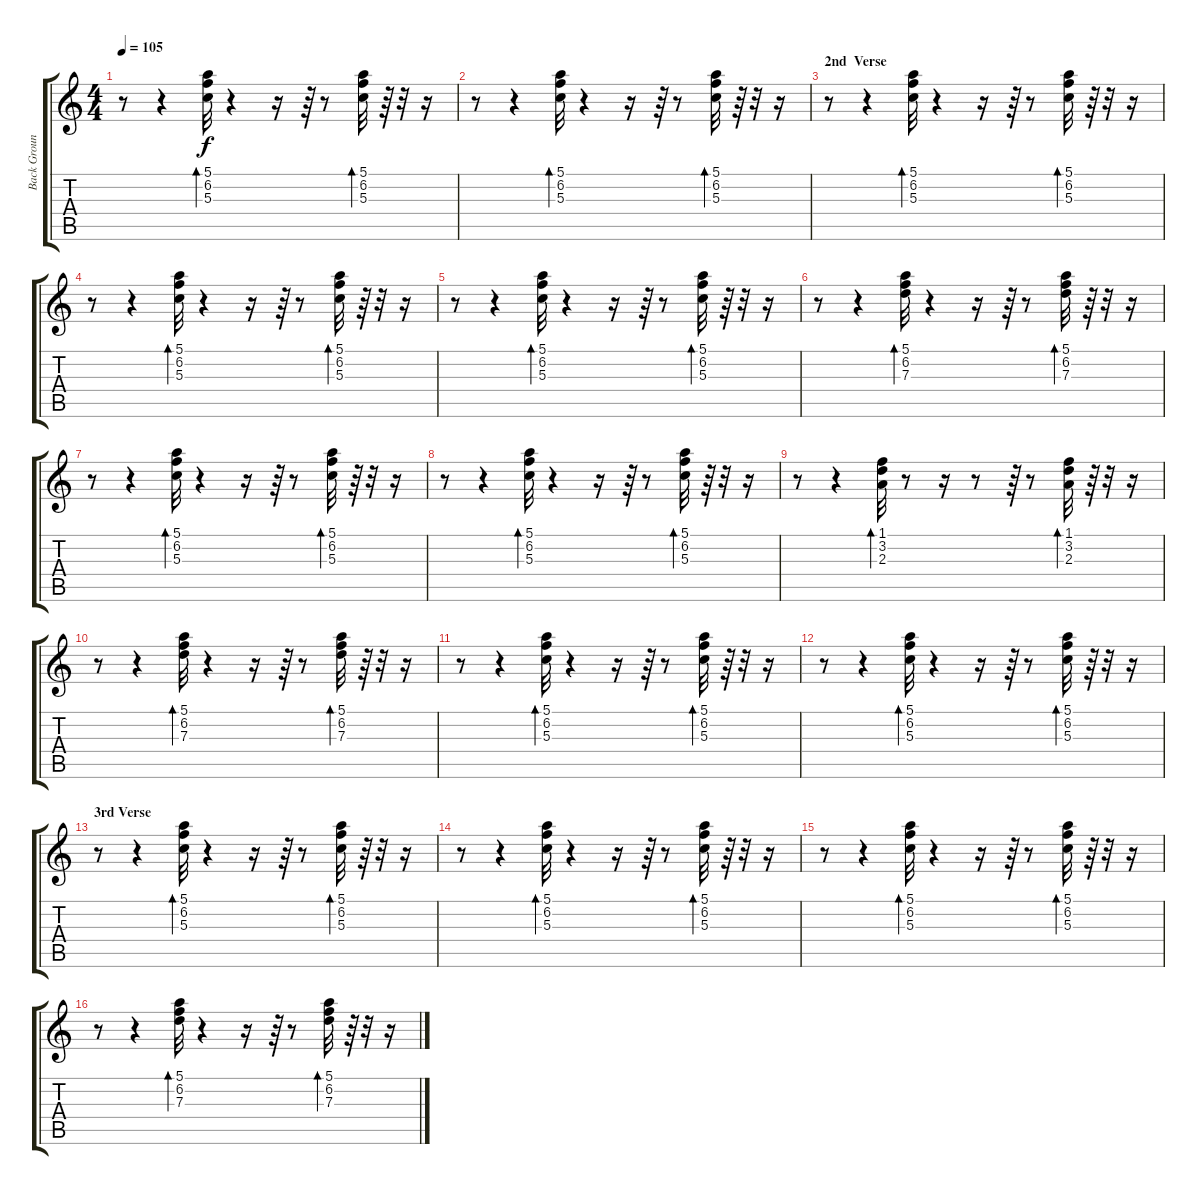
\track ("Back Ground Rythem" "Back Groun") {instrument electricguitarclean}
\staff {score tabs}
\tuning (E4 B3 G3 D3 A2 E2) {hide}
\ts (4 4)
\tempo 105
\clef g2
\ks c
r.8{dy f} r.4 (5.1 6.2 5.3).32{bd 30} r.4 r.16 r.64 r.8 (5.1 6.2 5.3).32{bd 30} r.64 r.32 r.16 |
r.8 r.4 (5.1 6.2 5.3).32{bd 30} r.4 r.16 r.64 r.8 (5.1 6.2 5.3).32{bd 30} r.64 r.32 r.16 |
\section ("" "2nd  Verse")
r.8 r.4 (5.1 6.2 5.3).32{bd 30} r.4 r.16 r.64 r.8 (5.1 6.2 5.3).32{bd 30} r.64 r.32 r.16 |
r.8 r.4 (5.1 6.2 5.3).32{bd 30} r.4 r.16 r.64 r.8 (5.1 6.2 5.3).32{bd 30} r.64 r.32 r.16 |
r.8 r.4 (5.1 6.2 5.3).32{bd 30} r.4 r.16 r.64 r.8 (5.1 6.2 5.3).32{bd 30} r.64 r.32 r.16 |
r.8 r.4 (5.1 6.2 7.3).32{bd 30} r.4 r.16 r.64 r.8 (5.1 6.2 7.3).32{bd 30} r.64 r.32 r.16 |
r.8 r.4 (5.1 6.2 5.3).32{bd 30} r.4 r.16 r.64 r.8 (5.1 6.2 5.3).32{bd 30} r.64 r.32 r.16 |
r.8 r.4 (5.1 6.2 5.3).32{bd 30} r.4 r.16 r.64 r.8 (5.1 6.2 5.3).32{bd 30} r.64 r.32 r.16 |
r.8 r.4 (1.1 3.2 2.3).32{bd 30} r.8 r.16 r.8 r.64 r.8 (1.1 3.2 2.3).32{bd 30} r.64 r.32 r.16 |
r.8 r.4 (5.1 6.2 7.3).32{bd 30} r.4 r.16 r.64 r.8 (5.1 6.2 7.3).32{bd 30} r.64 r.32 r.16 |
r.8 r.4 (5.1 6.2 5.3).32{bd 30} r.4 r.16 r.64 r.8 (5.1 6.2 5.3).32{bd 30} r.64 r.32 r.16 |
r.8 r.4 (5.1 6.2 5.3).32{bd 30} r.4 r.16 r.64 r.8 (5.1 6.2 5.3).32{bd 30} r.64 r.32 r.16 |
\section ("" "3rd Verse")
r.8 r.4 (5.1 6.2 5.3).32{bd 30} r.4 r.16 r.64 r.8 (5.1 6.2 5.3).32{bd 30} r.64 r.32 r.16 |
r.8 r.4 (5.1 6.2 5.3).32{bd 30} r.4 r.16 r.64 r.8 (5.1 6.2 5.3).32{bd 30} r.64 r.32 r.16 |
r.8 r.4 (5.1 6.2 5.3).32{bd 30} r.4 r.16 r.64 r.8 (5.1 6.2 5.3).32{bd 30} r.64 r.32 r.16 |
r.8 r.4 (5.1 6.2 7.3).32{bd 30} r.4 r.16 r.64 r.8 (5.1 6.2 7.3).32{bd 30} r.64 r.32 r.16
